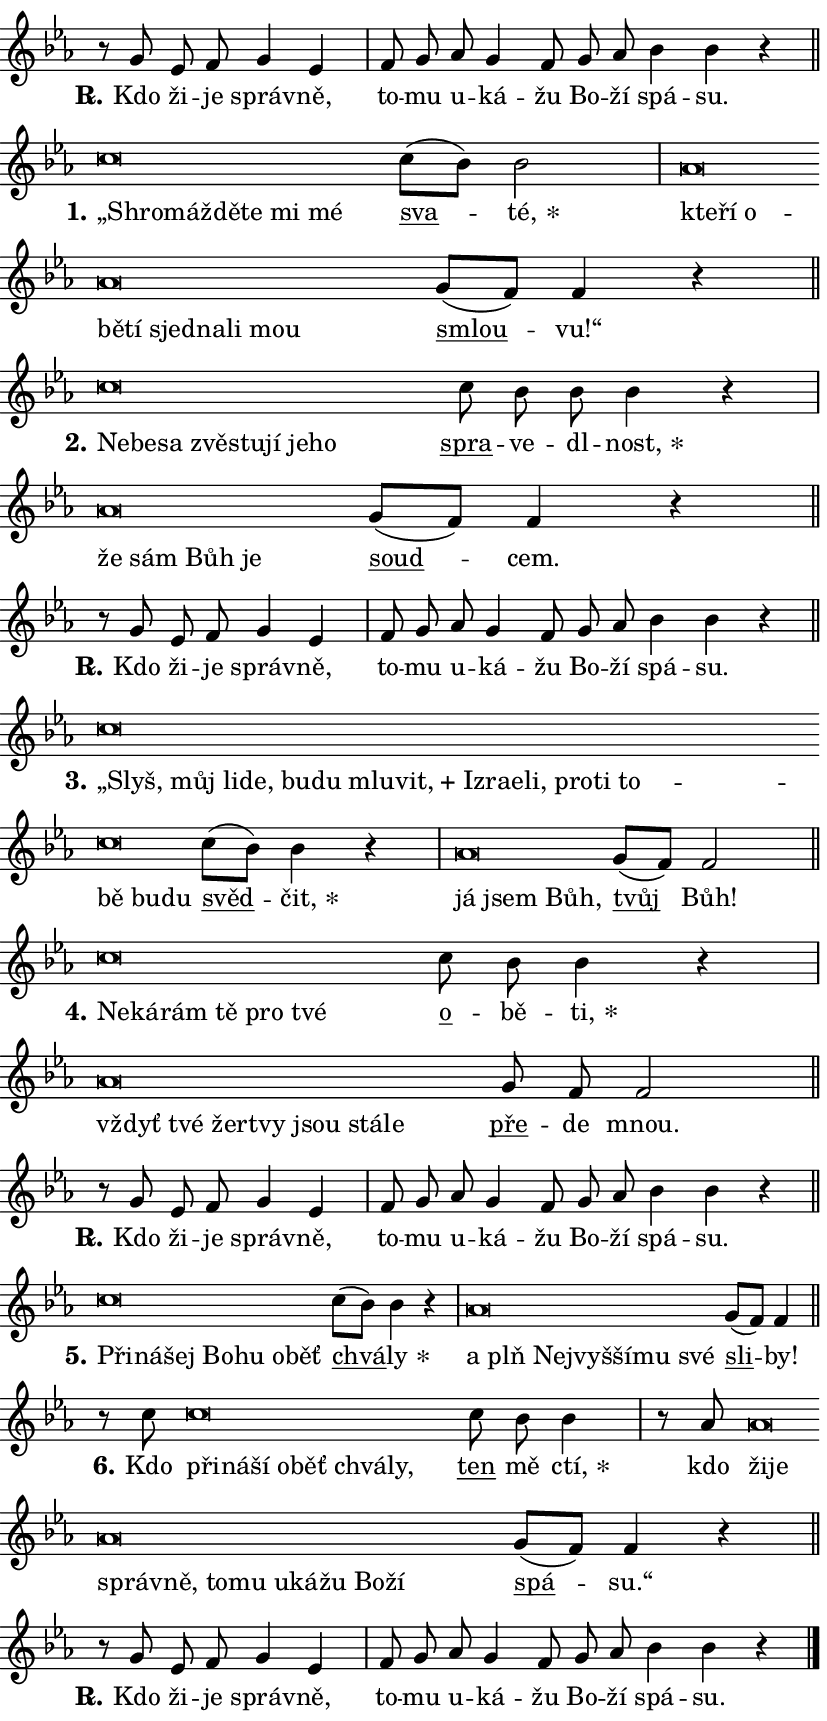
\version "2.24.0"
\header { tagline = "" }
\paper {
  indent = 0\cm
  top-margin = 0\cm
  right-margin = 0.13\cm % to fit lyric hyphens
  bottom-margin = 0\cm
  left-margin = 0\cm
  paper-width = 14\cm
  page-breaking = #ly:one-page-breaking
  system-system-spacing.basic-distance = #11
  score-system-spacing.basic-distance = #11
  ragged-last = ##f
}


%% Author: Thomas Morley
%% https://lists.gnu.org/archive/html/lilypond-user/2020-05/msg00002.html
#(define (line-position grob)
"Returns position of @var[grob} in current system:
   @code{'start}, if at first time-step
   @code{'end}, if at last time-step
   @code{'middle} otherwise
"
  (let* ((col (ly:item-get-column grob))
         (ln (ly:grob-object col 'left-neighbor))
         (rn (ly:grob-object col 'right-neighbor))
         (col-to-check-left (if (ly:grob? ln) ln col))
         (col-to-check-right (if (ly:grob? rn) rn col))
         (break-dir-left
           (and
             (ly:grob-property col-to-check-left 'non-musical #f)
             (ly:item-break-dir col-to-check-left)))
         (break-dir-right
           (and
             (ly:grob-property col-to-check-right 'non-musical #f)
             (ly:item-break-dir col-to-check-right))))
        (cond ((eqv? 1 break-dir-left) 'start)
              ((eqv? -1 break-dir-right) 'end)
              (else 'middle))))

#(define (tranparent-at-line-position vctor)
  (lambda (grob)
  "Relying on @code{line-position} select the relevant enry from @var{vctor}.
Used to determine transparency,"
    (case (line-position grob)
      ((end) (not (vector-ref vctor 0)))
      ((middle) (not (vector-ref vctor 1)))
      ((start) (not (vector-ref vctor 2))))))

noteHeadBreakVisibility =
#(define-music-function (break-visibility)(vector?)
"Makes @code{NoteHead}s transparent relying on @var{break-visibility}"
#{
  \override NoteHead.transparent =
    #(tranparent-at-line-position break-visibility)
#})

#(define delete-ledgers-for-transparent-note-heads
  (lambda (grob)
    "Reads whether a @code{NoteHead} is transparent.
If so this @code{NoteHead} is removed from @code{'note-heads} from
@var{grob}, which is supposed to be @code{LedgerLineSpanner}.
As a result ledgers are not printed for this @code{NoteHead}"
    (let* ((nhds-array (ly:grob-object grob 'note-heads))
           (nhds-list
             (if (ly:grob-array? nhds-array)
                 (ly:grob-array->list nhds-array)
                 '()))
           ;; Relies on the transparent-property being done before
           ;; Staff.LedgerLineSpanner.after-line-breaking is executed.
           ;; This is fragile ...
           (to-keep
             (remove
               (lambda (nhd)
                 (ly:grob-property nhd 'transparent #f))
               nhds-list)))
      ;; TODO find a better method to iterate over grob-arrays, similiar
      ;; to filter/remove etc for lists
      ;; For now rebuilt from scratch
      (set! (ly:grob-object grob 'note-heads)  '())
      (for-each
        (lambda (nhd)
          (ly:pointer-group-interface::add-grob grob 'note-heads nhd))
        to-keep))))

squashNotes = {
  \override NoteHead.X-extent = #'(-0.2 . 0.2)
  \override NoteHead.Y-extent = #'(-0.75 . 0)
  \override NoteHead.stencil =
    #(lambda (grob)
       (let ((pos (ly:grob-property grob 'staff-position)))
         (begin
           (if (< pos -7) (display "ERROR: Lower brevis then expected\n") (display ""))
           (if (<= pos -6) ly:text-interface::print ly:note-head::print))))
}
unSquashNotes = {
  \revert NoteHead.X-extent
  \revert NoteHead.Y-extent
  \revert NoteHead.stencil
}

hideNotes = \noteHeadBreakVisibility #begin-of-line-visible
unHideNotes = \noteHeadBreakVisibility #all-visible

% work-around for resetting accidentals
% https://lilypond.org/doc/v2.23/Documentation/notation/displaying-rhythms#unmetered-music
cadenzaMeasure = {
  \cadenzaOff
  \partial 1024 s1024
  \cadenzaOn
}

#(define-markup-command (accent layout props text) (markup?)
  "Underline accented syllable"
  (interpret-markup layout props
    #{\markup \override #'(offset . 4.3) \underline { #text }#}))

responsum = \markup \concat {
  "R" \hspace #-1.05 \path #0.1 #'((moveto 0 0.07) (lineto 0.9 0.8)) \hspace #0.05 "."
}

spaceSize = #0.6828661417322834 % exact space size for TeX Gyre Schola

\layout {
  \context {
    \Staff
    \remove "Time_signature_engraver"
    \override LedgerLineSpanner.after-line-breaking = #delete-ledgers-for-transparent-note-heads
  }
  \context {
    \Lyrics {
      \override LyricSpace.minimum-distance = \spaceSize
      \override LyricText.font-name = #"TeX Gyre Schola"
      \override LyricText.font-size = 1
      \override StanzaNumber.font-name = #"TeX Gyre Schola Bold"
      \override StanzaNumber.font-size = 1
    }
  }
  \context {
    \Score 
    \override NoteHead.text =
      #(lambda (grob) 
        (let ((pos (ly:grob-property grob 'staff-position)))
          #{\markup {
            \combine
              \halign #-0.55 \raise #(if (= pos -6) 0 0.5) \override #'(thickness . 2) \draw-line #'(3.2 . 0)
              \musicglyph "noteheads.sM1"
          }#}))
  }
}

% magnetic-lyrics.ily
%
%   written by
%     Jean Abou Samra <jean@abou-samra.fr>
%     Werner Lemberg <wl@gnu.org>
%
%   adapted by
%     Jiri Hon <jiri.hon@gmail.com>
%
% Version 2022-Apr-15

% https://www.mail-archive.com/lilypond-user@gnu.org/msg149350.html

#(define (Left_hyphen_pointer_engraver context)
   "Collect syllable-hyphen-syllable occurrences in lyrics and store
them in properties.  This engraver only looks to the left.  For
example, if the lyrics input is @code{foo -- bar}, it does the
following.

@itemize @bullet
@item
Set the @code{text} property of the @code{LyricHyphen} grob between
@q{foo} and @q{bar} to @code{foo}.

@item
Set the @code{left-hyphen} property of the @code{LyricText} grob with
text @q{foo} to the @code{LyricHyphen} grob between @q{foo} and
@q{bar}.
@end itemize

Use this auxiliary engraver in combination with the
@code{lyric-@/text::@/apply-@/magnetic-@/offset!} hook."
   (let ((hyphen #f)
         (text #f))
     (make-engraver
      (acknowledgers
       ((lyric-syllable-interface engraver grob source-engraver)
        (set! text grob)))
      (end-acknowledgers
       ((lyric-hyphen-interface engraver grob source-engraver)
        ;(when (not (grob::has-interface grob 'lyric-space-interface))
          (set! hyphen grob)));)
      ((stop-translation-timestep engraver)
       (when (and text hyphen)
         (ly:grob-set-object! text 'left-hyphen hyphen))
       (set! text #f)
       (set! hyphen #f)))))

#(define (lyric-text::apply-magnetic-offset! grob)
   "If the space between two syllables is less than the value in
property @code{LyricText@/.details@/.squash-threshold}, move the right
syllable to the left so that it gets concatenated with the left
syllable.

Use this function as a hook for
@code{LyricText@/.after-@/line-@/breaking} if the
@code{Left_@/hyphen_@/pointer_@/engraver} is active."
   (let ((hyphen (ly:grob-object grob 'left-hyphen #f)))
     (when hyphen
       (let ((left-text (ly:spanner-bound hyphen LEFT)))
         (when (grob::has-interface left-text 'lyric-syllable-interface)
           (let* ((common (ly:grob-common-refpoint grob left-text X))
                  (this-x-ext (ly:grob-extent grob common X))
                  (left-x-ext
                   (begin
                     ;; Trigger magnetism for left-text.
                     (ly:grob-property left-text 'after-line-breaking)
                     (ly:grob-extent left-text common X)))
                  ;; `delta` is the gap width between two syllables.
                  (delta (- (interval-start this-x-ext)
                            (interval-end left-x-ext)))
                  (details (ly:grob-property grob 'details))
                  (threshold (assoc-get 'squash-threshold details 0.2)))
             (when (< delta threshold)
               (let* (;; We have to manipulate the input text so that
                      ;; ligatures crossing syllable boundaries are not
                      ;; disabled.  For languages based on the Latin
                      ;; script this is essentially a beautification.
                      ;; However, for non-Western scripts it can be a
                      ;; necessity.
                      (lt (ly:grob-property left-text 'text))
                      (rt (ly:grob-property grob 'text))
                      (is-space (grob::has-interface hyphen 'lyric-space-interface))
                      (space (if is-space " " ""))
                      (extra-delta (if is-space spaceSize 0))
                      ;; Append new syllable.
                      (ltrt-space (if (and (string? lt) (string? rt))
                                (string-append lt space rt)
                                (make-concat-markup (list lt space rt))))
                      ;; Right-align `ltrt` to the right side.
                      (ltrt-space-markup (grob-interpret-markup
                               grob
                               (make-translate-markup
                                (cons (interval-length this-x-ext) 0)
                                (make-right-align-markup ltrt-space)))))
                 (begin
                   ;; Don't print `left-text`.
                   (ly:grob-set-property! left-text 'stencil #f)
                   ;; Set text and stencil (which holds all collected
                   ;; syllables so far) and shift it to the left.
                   (ly:grob-set-property! grob 'text ltrt-space)
                   (ly:grob-set-property! grob 'stencil ltrt-space-markup)
                   (ly:grob-translate-axis! grob (- (- delta extra-delta)) X))))))))))


#(define (lyric-hyphen::displace-bounds-first grob)
   ;; Make very sure this callback isn't triggered too early.
   (let ((left (ly:spanner-bound grob LEFT))
         (right (ly:spanner-bound grob RIGHT)))
     (ly:grob-property left 'after-line-breaking)
     (ly:grob-property right 'after-line-breaking)
     (ly:lyric-hyphen::print grob)))

squashThreshold = #0.4

\layout {
  \context {
    \Lyrics
    \consists #Left_hyphen_pointer_engraver
    \override LyricText.after-line-breaking =
      #lyric-text::apply-magnetic-offset!
    \override LyricHyphen.stencil = #lyric-hyphen::displace-bounds-first
    \override LyricText.details.squash-threshold = \squashThreshold
    \override LyricHyphen.minimum-distance = 0
    \override LyricHyphen.minimum-length = \squashThreshold
  }
}

squashText = \override LyricText.details.squash-threshold = 9999
unSquashText = \override LyricText.details.squash-threshold = \squashThreshold

leftText = \override LyricText.self-alignment-X = #LEFT
unLeftText = \revert LyricText.self-alignment-X

starOffset = #(lambda (grob) 
                (let ((x_offset (ly:self-alignment-interface::aligned-on-x-parent grob)))
                  (if (= x_offset 0) 0 (+ x_offset 1.2))))

star = #(define-music-function (syllable)(string?)
"Append star separator at the end of a syllable"
#{
  \once \override LyricText.X-offset = #starOffset
  \lyricmode { \markup {
    #syllable
    \override #'((font-name . "TeX Gyre Schola Bold")) \hspace #0.2 \lower #0.65 \larger "*"
  } }
#})

starAccent = #(define-music-function (syllable)(string?)
"Append star separator at the end of a syllable and make accent"
#{
  \once \override LyricText.X-offset = #starOffset
  \lyricmode { \markup {
    \accent #syllable
    \override #'((font-name . "TeX Gyre Schola Bold")) \hspace #0.2 \lower #0.65 \larger "*"
  } }
#})

breath = #(define-music-function (syllable)(string?)
"Append breathing indicator at the end of a syllable"
#{
  \lyricmode { \markup { #syllable "+" } }
#})

optionalBreath = #(define-music-function (syllable)(string?)
"Append optional breathing indicator at the end of a syllable"
#{
  \lyricmode { \markup { #syllable "(+)" } }
#})


\score {
    <<
        \new Voice = "melody" { \cadenzaOn \key es \major \relative { r8 g' es f g4 es \cadenzaMeasure \bar "|" f8 g \bar "" as g4 f8 \bar "" g as \bar "" bes4 bes r \cadenzaMeasure \bar "||" \break } }
        \new Lyrics \lyricsto "melody" { \lyricmode { \set stanza = \responsum
Kdo ži -- je správ -- ně, to -- mu u -- ká -- žu Bo -- ží spá -- su. } }
    >>
    \layout {}
}

\score {
    <<
        \new Voice = "melody" { \cadenzaOn \key es \major \relative { \squashNotes c''\breve*1/16 \hideNotes \breve*1/16 \bar "" \breve*1/16 \bar "" \breve*1/16 \bar "" \breve*1/16 \breve*1/16 \bar "" \unHideNotes \unSquashNotes \bar "" c8[( bes)] bes2 \cadenzaMeasure \bar "|" \squashNotes as\breve*1/16 \hideNotes \breve*1/16 \bar "" \breve*1/16 \bar "" \breve*1/16 \bar "" \breve*1/16 \bar "" \breve*1/16 \bar "" \breve*1/16 \bar "" \breve*1/16 \breve*1/16 \bar "" \unHideNotes \unSquashNotes \bar "" g8[( f)] f4 r \cadenzaMeasure \bar "||" \break } }
        \new Lyrics \lyricsto "melody" { \lyricmode { \set stanza = "1."
\leftText „Shro -- \squashText máž -- dě -- te mi mé \unLeftText \unSquashText \markup \accent sva -- \star té, \leftText kte -- \squashText ří o -- bě -- tí sjed -- na -- li mou \unLeftText \unSquashText \markup \accent smlou -- vu!“ } }
    >>
    \layout {}
}

\score {
    <<
        \new Voice = "melody" { \cadenzaOn \key es \major \relative { \squashNotes c''\breve*1/16 \hideNotes \breve*1/16 \bar "" \breve*1/16 \bar "" \breve*1/16 \bar "" \breve*1/16 \bar "" \breve*1/16 \bar "" \breve*1/16 \breve*1/16 \bar "" \unHideNotes \unSquashNotes \bar "" c8 bes bes bes4 r \cadenzaMeasure \bar "|" \squashNotes as\breve*1/16 \hideNotes \breve*1/16 \bar "" \breve*1/16 \breve*1/16 \bar "" \unHideNotes \unSquashNotes \bar "" g8[( f)] f4 r \cadenzaMeasure \bar "||" \break } }
        \new Lyrics \lyricsto "melody" { \lyricmode { \set stanza = "2."
\leftText Ne -- \squashText be -- sa zvě -- stu -- jí je -- ho \unLeftText \unSquashText \markup \accent spra -- ve -- dl -- \star nost, \leftText že \squashText sám Bůh je \unLeftText \unSquashText \markup \accent soud -- cem. } }
    >>
    \layout {}
}

\score {
    <<
        \new Voice = "melody" { \cadenzaOn \key es \major \relative { r8 g' es f g4 es \cadenzaMeasure \bar "|" f8 g \bar "" as g4 f8 \bar "" g as \bar "" bes4 bes r \cadenzaMeasure \bar "||" \break } }
        \new Lyrics \lyricsto "melody" { \lyricmode { \set stanza = \responsum
Kdo ži -- je správ -- ně, to -- mu u -- ká -- žu Bo -- ží spá -- su. } }
    >>
    \layout {}
}

\score {
    <<
        \new Voice = "melody" { \cadenzaOn \key es \major \relative { \squashNotes c''\breve*1/16 \hideNotes \breve*1/16 \bar "" \breve*1/16 \bar "" \breve*1/16 \bar "" \breve*1/16 \bar "" \breve*1/16 \bar "" \breve*1/16 \bar "" \breve*1/16 \bar "" \breve*1/16 \bar "" \breve*1/16 \bar "" \breve*1/16 \bar "" \breve*1/16 \bar "" \breve*1/16 \bar "" \breve*1/16 \bar "" \breve*1/16 \bar "" \breve*1/16 \bar "" \breve*1/16 \breve*1/16 \bar "" \unHideNotes \unSquashNotes \bar "" c8[( bes)] bes4 r \cadenzaMeasure \bar "|" \squashNotes as\breve*1/16 \hideNotes \breve*1/16 \breve*1/16 \bar "" \unHideNotes \unSquashNotes \bar "" g8[( f)] f2 \cadenzaMeasure \bar "||" \break } }
        \new Lyrics \lyricsto "melody" { \lyricmode { \set stanza = "3."
\leftText „Slyš, \squashText můj li -- de, bu -- du mlu -- \breath "vit," Iz -- ra -- e -- li, pro -- ti to -- bě bu -- du \unLeftText \unSquashText \markup \accent svěd -- \star čit, \leftText já \squashText jsem Bůh, \unLeftText \unSquashText \markup \accent tvůj Bůh! } }
    >>
    \layout {}
}

\score {
    <<
        \new Voice = "melody" { \cadenzaOn \key es \major \relative { \squashNotes c''\breve*1/16 \hideNotes \breve*1/16 \bar "" \breve*1/16 \bar "" \breve*1/16 \bar "" \breve*1/16 \breve*1/16 \bar "" \unHideNotes \unSquashNotes \bar "" c8 bes bes4 r \cadenzaMeasure \bar "|" \squashNotes as\breve*1/16 \hideNotes \breve*1/16 \bar "" \breve*1/16 \bar "" \breve*1/16 \bar "" \breve*1/16 \bar "" \breve*1/16 \breve*1/16 \bar "" \unHideNotes \unSquashNotes \bar "" g8 f f2 \cadenzaMeasure \bar "||" \break } }
        \new Lyrics \lyricsto "melody" { \lyricmode { \set stanza = "4."
\leftText Ne -- \squashText ká -- rám tě pro tvé \unLeftText \unSquashText \markup \accent o -- bě -- \star ti, \leftText vždyť \squashText tvé žer -- tvy jsou stá -- le \unLeftText \unSquashText \markup \accent pře -- de mnou. } }
    >>
    \layout {}
}

\score {
    <<
        \new Voice = "melody" { \cadenzaOn \key es \major \relative { r8 g' es f g4 es \cadenzaMeasure \bar "|" f8 g \bar "" as g4 f8 \bar "" g as \bar "" bes4 bes r \cadenzaMeasure \bar "||" \break } }
        \new Lyrics \lyricsto "melody" { \lyricmode { \set stanza = \responsum
Kdo ži -- je správ -- ně, to -- mu u -- ká -- žu Bo -- ží spá -- su. } }
    >>
    \layout {}
}

\score {
    <<
        \new Voice = "melody" { \cadenzaOn \key es \major \relative { \squashNotes c''\breve*1/16 \hideNotes \breve*1/16 \bar "" \breve*1/16 \bar "" \breve*1/16 \bar "" \breve*1/16 \bar "" \breve*1/16 \breve*1/16 \bar "" \unHideNotes \unSquashNotes \bar "" c8[( bes)] bes4 r \cadenzaMeasure \bar "|" \squashNotes as\breve*1/16 \hideNotes \breve*1/16 \bar "" \breve*1/16 \bar "" \breve*1/16 \bar "" \breve*1/16 \bar "" \breve*1/16 \breve*1/16 \bar "" \unHideNotes \unSquashNotes \bar "" g8[( f)] f4 \cadenzaMeasure \bar "||" \break } }
        \new Lyrics \lyricsto "melody" { \lyricmode { \set stanza = "5."
\leftText Při -- \squashText ná -- šej Bo -- hu o -- běť \unLeftText \unSquashText \markup \accent chvá -- \star ly \leftText a \squashText plň Nej -- vyš -- ší -- mu své \unLeftText \unSquashText \markup \accent sli -- by! } }
    >>
    \layout {}
}

\score {
    <<
        \new Voice = "melody" { \cadenzaOn \key es \major \relative { r8 c''8 \squashNotes c\breve*1/16 \hideNotes \breve*1/16 \bar "" \breve*1/16 \bar "" \breve*1/16 \bar "" \breve*1/16 \bar "" \breve*1/16 \breve*1/16 \bar "" \unHideNotes \unSquashNotes \bar "" c8 bes bes4 \cadenzaMeasure \bar "|" r8 as8 \squashNotes as\breve*1/16 \hideNotes \breve*1/16 \bar "" \breve*1/16 \bar "" \breve*1/16 \bar "" \breve*1/16 \bar "" \breve*1/16 \bar "" \breve*1/16 \bar "" \breve*1/16 \bar "" \breve*1/16 \bar "" \breve*1/16 \breve*1/16 \bar "" \unHideNotes \unSquashNotes \bar "" g8[( f)] f4 r \cadenzaMeasure \bar "||" \break } }
        \new Lyrics \lyricsto "melody" { \lyricmode { \set stanza = "6."
Kdo \leftText při -- \squashText ná -- ší o -- běť chvá -- ly, \unLeftText \unSquashText \markup \accent ten mě \star ctí, kdo \leftText ži -- \squashText je správ -- ně, to -- mu u -- ká -- žu Bo -- ží \unLeftText \unSquashText \markup \accent spá -- su.“ } }
    >>
    \layout {}
}

\score {
    <<
        \new Voice = "melody" { \cadenzaOn \key es \major \relative { r8 g' es f g4 es \cadenzaMeasure \bar "|" f8 g \bar "" as g4 f8 \bar "" g as \bar "" bes4 bes r \cadenzaMeasure \bar "||" \break } \bar "|." }
        \new Lyrics \lyricsto "melody" { \lyricmode { \set stanza = \responsum
Kdo ži -- je správ -- ně, to -- mu u -- ká -- žu Bo -- ží spá -- su. } }
    >>
    \layout {}
}
